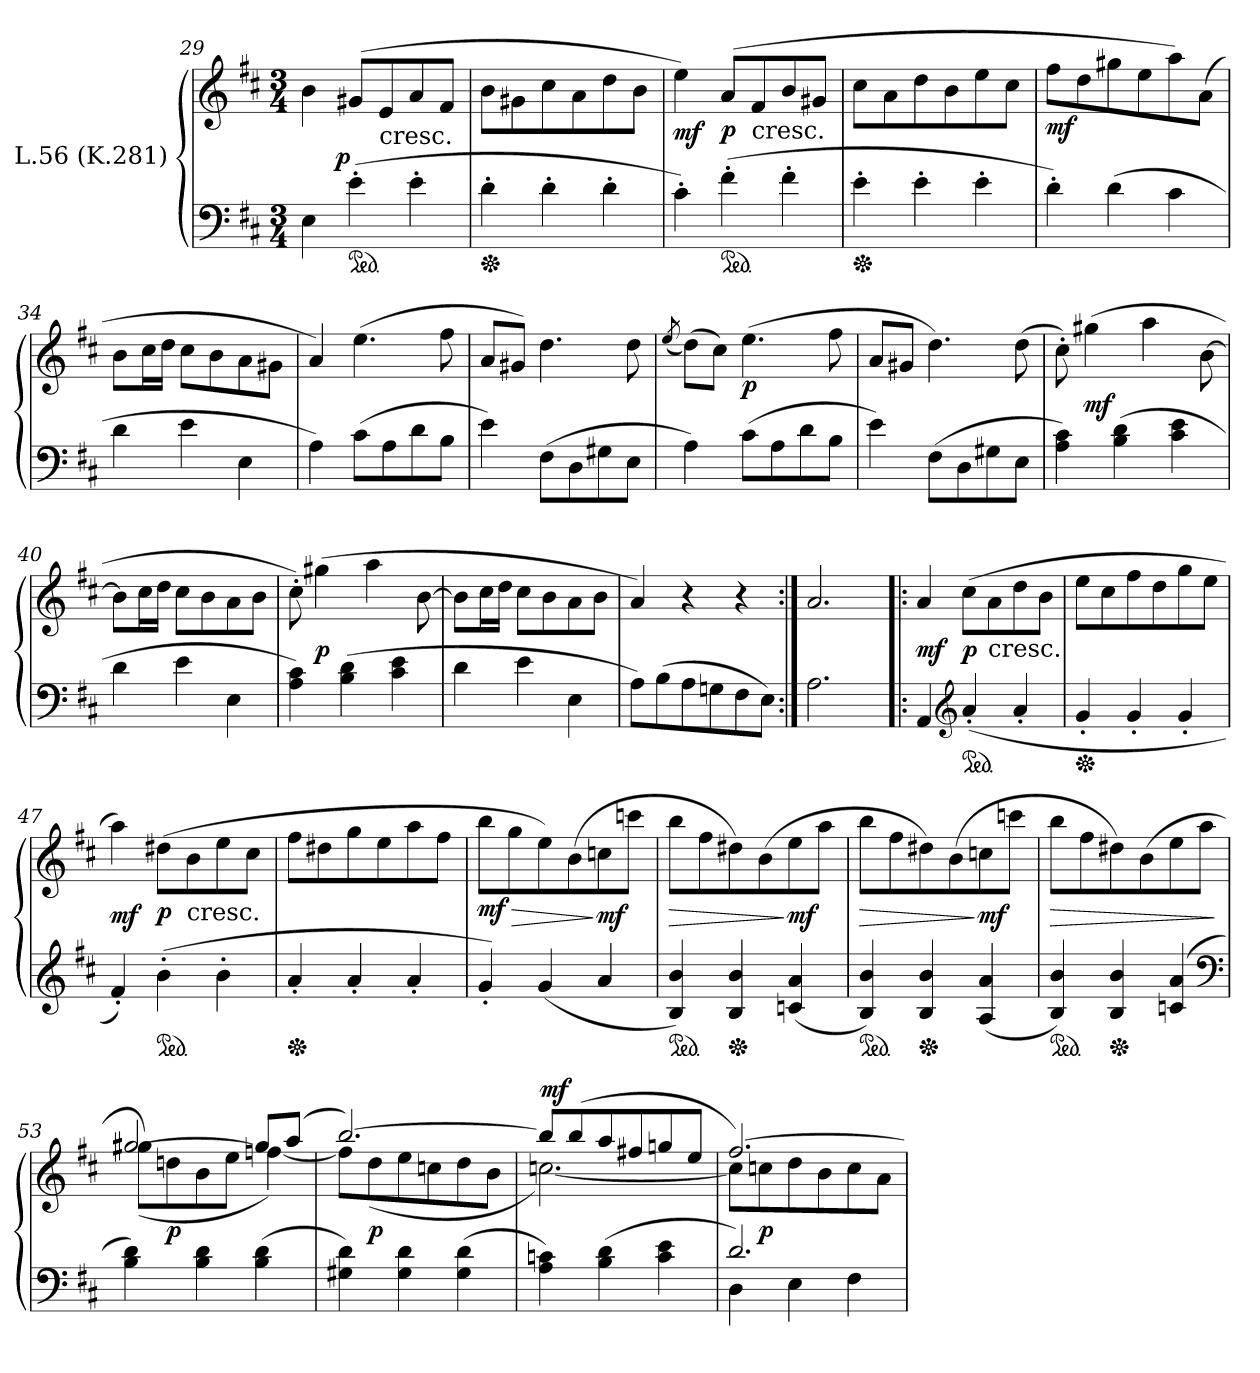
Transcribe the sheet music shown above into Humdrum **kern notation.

**kern	**kern	**dynam
*part1	*part1	*part1
*staff2	*staff1	*staff1/2
*I"L.56 (K.281)	*	*
*clefF4	*clefG2	*
*k[f#c#]	*k[f#c#]	*
*M3/4	*M3/4	*
=29	=29	=29
4E	4b	.
!	!	!LO:DY:rj
*ped	*	*
(4e'	(8g#XL	p
!	!LO:TX:c:t=cresc.	!
.	8e	.
4e'	8a	.
.	8f#J	.
!!LO:LB:g=z
=30	=30	=30
*Xped	*	*
4d'	8bL	.
.	8g#X	.
4d'	8cc#	.
.	8a	.
4d'	8dd	.
.	8bJ	.
=31	=31	=31
4c#')	4ee)	mf
*ped	*	*
(4f#'	(8aL	p
!	!LO:TX:c:t=cresc.	!
.	8f#	.
4f#'	8b	.
.	8g#XJ	.
=32	=32	=32
*Xped	*	*
4e'	8cc#L	.
.	8a	.
4e'	8dd	.
.	8b	.
4e'	8ee	.
.	8cc#J	.
=33	=33	=33
4d')	8ff#L	mf
.	8dd	.
(4d	8gg#X	.
.	8ee	.
4c#	8aa)	.
.	(8aJ	.
=34	=34	=34
4d	8bL	.
.	16cc#L	.
.	16ddJJ	.
4e	8cc#\L	.
.	8b\	.
4E	8a\	.
.	8g#X\J	.
!!LO:LB:g=z
=35	=35	=35
4A)	4a)	.
(8c#L	(4.ee	.
8A	.	.
8d	.	.
8BJ	8ff#	.
=36	=36	=36
4e)	8aL	.
.	8g#XJ)	.
(8F#L	4.dd	.
8D	.	.
8G#X	.	.
8EJ	8dd	.
=37	=37	=37
.	(8qee	.
4A)	(8ddL)	.
.	8cc#J)	.
(8c#L	(4.ee	p
8A	.	.
8d	.	.
8BJ	8ff#	.
=38	=38	=38
4e)	8aL	.
.	8g#XJ	.
(8F#L	4.dd)	.
8D	.	.
8G#X	.	.
8EJ	(8dd	.
=39	=39	=39
4A 4c#)	8cc#')	.
.	(4gg#X	mf
(4B 4d	.	.
.	4aa	.
4c# 4e	.	.
.	[8b	.
!!LO:LB:g=z
=40	=40	=40
4d	8bL]	.
.	16cc#L	.
.	16ddJJ	.
4e	8cc#L	.
.	8b	.
4E	8a	.
.	8bJ	.
=41	=41	=41
4A 4c#)	8cc#')	.
.	(4gg#X	p
(4B 4d	.	.
.	4aa	.
4c# 4e	.	.
.	[8b	.
=42	=42	=42
4d	8bL]	.
.	16cc#L	.
.	16ddJJ	.
4e	8cc#L	.
.	8b	.
4E	8a	.
.	8bJ	.
=43	=43	=43
8AL)	4a)	.
(8B	.	.
8A	4r	.
8Gn	.	.
8F#	4r	.
8EJ)	.	.
=44:|!	=44:|!	=44:|!
2.A	2.a	.
!!LO:LB:g=z
=45!|:	=45!|:	=45!|:
4AA	4a	mf
*clefG2	*	*
*ped	*	*
(4a'	(8cc#L	p
!	!LO:TX:c:t=cresc.	!
.	8a	.
4a'	8dd	.
.	8bJ	.
=46	=46	=46
*Xped	*	*
4g'	8eeL	.
.	8cc#	.
4g'	8ff#	.
.	8dd	.
4g'	8gg	.
.	8eeJ	.
=47	=47	=47
4f#')	4aa)	mf
*ped	*	*
(4b'	(8dd#XL	p
!	!LO:TX:c:t=cresc.	!
.	8b	.
4b'	8ee	.
.	8cc#J	.
=48	=48	=48
*Xped	*	*
4a'	8ff#L	.
.	8dd#X	.
4a'	8gg	.
.	8ee	.
4a'	8aa	.
.	8ff#J	.
=49	=49	=49
4g')	8bbL	> mf
.	8gg	.
(>4g	8ee)	.
.	(8b	.
4a	8ccn	] mf
.	8cccnJ	.
!!LO:LB:g=z
=50	=50	=50
*ped	*	*
4B 4b)	8bbL	>
.	8ff#	.
*Xped	*	*
4B 4b	8dd#X)	.
.	(8b	.
(4cn 4a	8ee	] mf
.	8aaJ	.
=51	=51	=51
*ped	*	*
4B 4b)	8bbL	>
.	8ff#	.
*Xped	*	*
4B 4b	8dd#X)	.
.	(8b	.
(4A 4a	8ccn	] mf
.	8cccnJ	.
=52	=52	=52
*ped	*	*
4B 4b)	8bbL	>
.	8ff#	.
*Xped	*	*
4B 4b	8dd#X)	.
.	(8b	.
(<4cn 4a	8ee	.
.	8aaJ	.
*clefF4	*	*
.	.	]
=53	=53	=53
*	*^	*
4B 4d)	[2gg#X	(8gg#XL)	.
.	.	8ddn	p
4B 4d	.	8b	.
.	.	8eeJ	.
(<4B 4d	8gg#L]	[4ffn)	.
.	(8aaJ	.	.
!!LO:LB:g=z	!!
=54	=54	=54	=54
4G#X 4d)	[2.bb)	8ffnL]	.
.	.	(8dd	p
4G# 4d	.	8ee	.
.	.	8ccn	.
(<4G# 4d	.	8dd	.
.	.	8bJ	.
=55	=55	=55	=55
4A 4cn)	8bbL]	[2.ccn)	.
!	!	!	!LO:DY:a:rj
.	(8bb	.	mf
(4B 4d	8aa	.	.
.	8ff#X	.	.
4c 4e	8ggn	.	.
.	8eeJ	.	.
=56	=56	=56	=56
*^	*	*	*
2.d)	4D	[2.ff#)	8ccnL]	.
.	.	.	8cc	p
.	4E	.	8dd	.
.	.	.	8b	.
.	4F#	.	8cc	.
.	.	.	8aJ	.
*v	*v	*	*	*
*	*v	*v	*
=	=	=
*-	*-	*-
